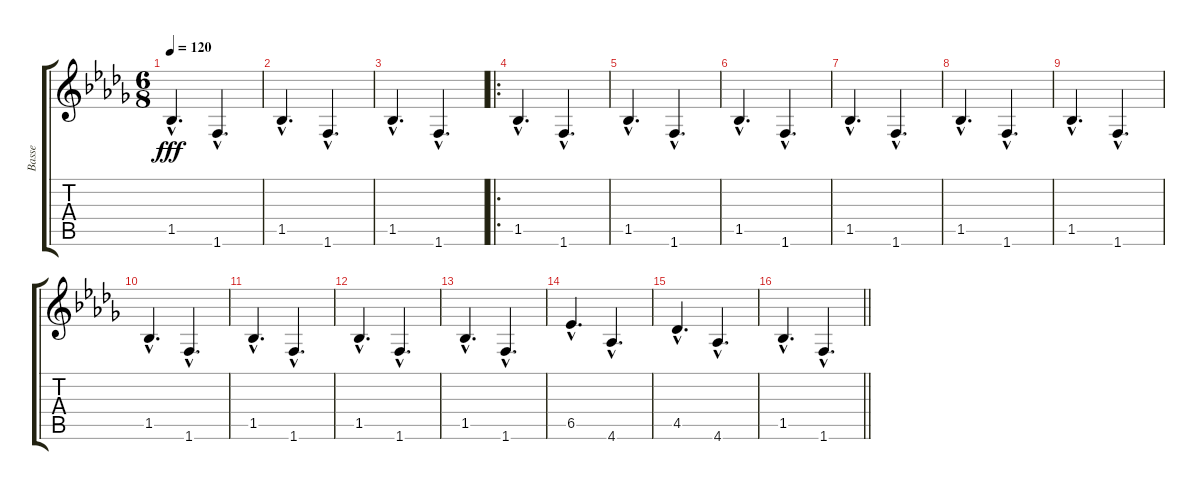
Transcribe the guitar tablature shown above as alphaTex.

\track ("Basse" "Basse") {instrument acousticbass}
\staff {score tabs}
\tuning (E4 B3 G3 D3 A2 E2) {hide}
\ts (6 8)
\tempo 120
\clef g2
\ks db
1.5{hac}.4{d dy fff instrument acousticbass} 1.6{hac}.4{d} |
1.5{hac}.4{d} 1.6{hac}.4{d} |
1.5{hac}.4{d} 1.6{hac}.4{d} |
\ro
1.5{hac}.4{d} 1.6{hac}.4{d} |
1.5{hac}.4{d} 1.6{hac}.4{d} |
1.5{hac}.4{d} 1.6{hac}.4{d} |
1.5{hac}.4{d} 1.6{hac}.4{d} |
1.5{hac}.4{d} 1.6{hac}.4{d} |
1.5{hac}.4{d} 1.6{hac}.4{d} |
1.5{hac}.4{d} 1.6{hac}.4{d} |
1.5{hac}.4{d} 1.6{hac}.4{d} |
1.5{hac}.4{d} 1.6{hac}.4{d} |
1.5{hac}.4{d} 1.6{hac}.4{d} |
6.5{hac}.4{d} 4.6{hac}.4{d} |
4.5{hac}.4{d} 4.6{hac}.4{d} |
\barLineRight lightlight
1.5{hac}.4{d} 1.6{hac}.4{d}
